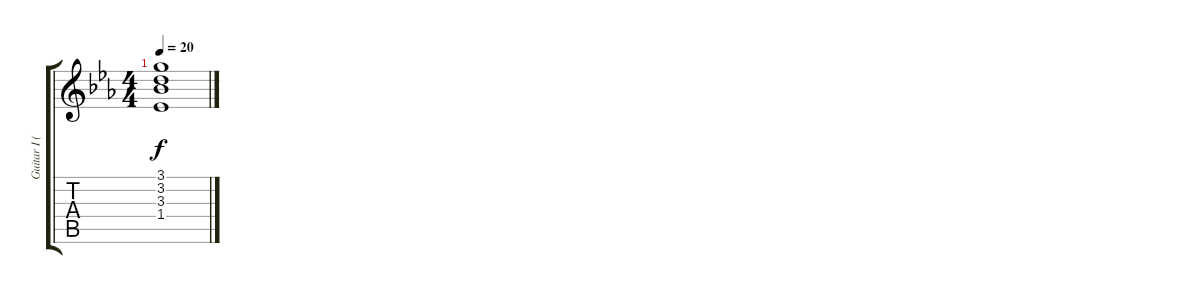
\track ("Guitar I (Nakano Azusa)" "Guitar I (") {instrument overdrivenguitar}
\staff {score tabs}
\tuning (E4 B3 G3 D3 A2 E2) {hide}
\ts (4 4)
\tempo 20
\clef g2
\ks eb
(3.1 3.2 3.3 1.4).1{dy f}
